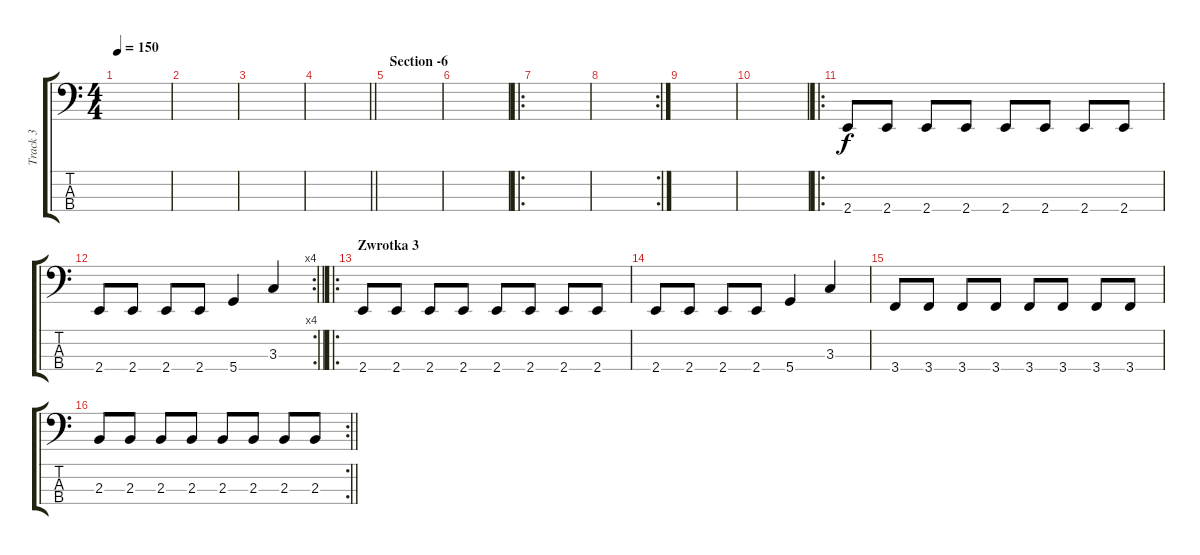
\track ("Track 3" "Track 3") {instrument electricbassfinger}
\staff {score tabs}
\tuning (G2 D2 A1 D1) {hide}
\ts (4 4)
\tempo 150
\clef f4
\ks c
|
|
|
\barLineRight lightlight
|
\section ("" "Section -6")
|
|
\ro
|
\rc 2
|
|
|
\ro
2.4.8 2.4.8 2.4.8 2.4.8 2.4.8 2.4.8 2.4.8 2.4.8 |
\rc 4
\barLineRight lightlight
2.4.8 2.4.8 2.4.8 2.4.8 5.4.4 3.3.4 |
\ro
\section ("" "Zwrotka 3")
2.4.8 2.4.8 2.4.8 2.4.8 2.4.8 2.4.8 2.4.8 2.4.8 |
2.4.8 2.4.8 2.4.8 2.4.8 5.4.4 3.3.4 |
3.4.8 3.4.8 3.4.8 3.4.8 3.4.8 3.4.8 3.4.8 3.4.8 |
\rc 2
\barLineRight lightlight
2.3.8 2.3.8 2.3.8 2.3.8 2.3.8 2.3.8 2.3.8 2.3.8
